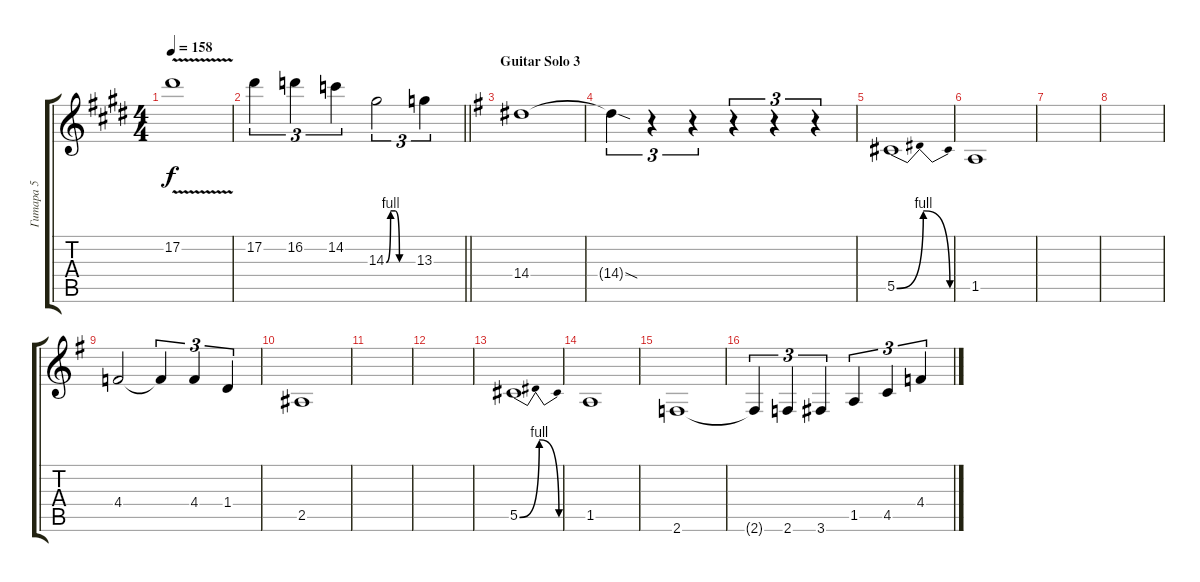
\track ("Гитара 5" "Гитара 5") {instrument distortionguitar}
\staff {score tabs}
\tuning (Eb4 Bb3 Gb3 Db3 Ab2 Eb2) {hide}
\ts (4 4)
\tempo 158
\clef g2
\ks c#minor
17.2{v}.1{dy f} |
\barLineRight lightlight
17.2.4{tu (3 2)} 16.2.4{tu (3 2)} 14.2.4{tu (3 2)} 14.3{be (custom 0 0 10 4 20 4 30 0 60 0)}.2{tu (3 2)} 13.3.4{tu (3 2)} |
\section ("" "Guitar Solo 3")
\ks eminor
14.4.1 |
14.4{sod t}.4{tu (3 2)} r.4{tu (3 2)} r.4{tu (3 2)} r.4{tu (3 2)} r.4{tu (3 2)} r.4{tu (3 2)} |
5.5{be (bendrelease 0 0 7 4 48 4 60 0)}.1 |
1.5.1 |
|
|
4.4.2 4.4{t}.4{tu (3 2)} 4.4.4{tu (3 2)} 1.4.4{tu (3 2)} |
2.5.1 |
|
|
5.5{be (bendrelease 0 0 7 4 48 4 60 0)}.1 |
1.5.1 |
2.6.1 |
2.6{t}.4{tu (3 2)} 2.6.4{tu (3 2)} 3.6.4{tu (3 2)} 1.5.4{tu (3 2)} 4.5.4{tu (3 2)} 4.4.4{tu (3 2)}
